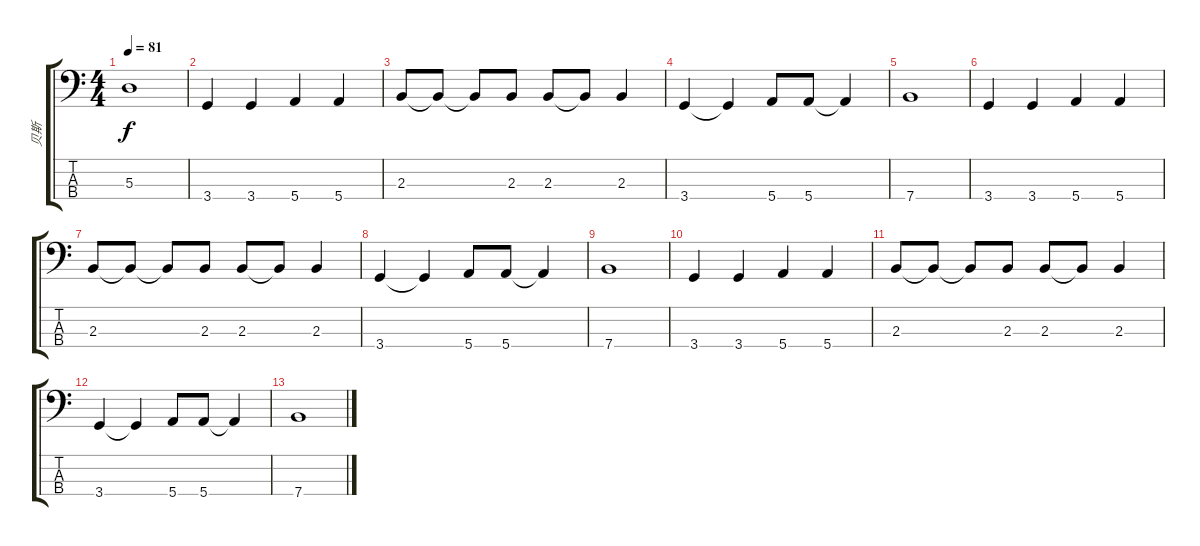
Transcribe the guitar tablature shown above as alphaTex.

\track ("贝斯" "贝斯") {instrument electricbassfinger}
\staff {score tabs}
\tuning (G2 D2 A1 E1) {hide}
\ts (4 4)
\tempo 81
\clef f4
\ks c
5.3.1{dy f} |
3.4.4 3.4.4 5.4.4 5.4.4 |
2.3.8 2.3{t}.8 2.3{t}.8 2.3.8 2.3.8 2.3{t}.8 2.3.4 |
3.4.4 3.4{t}.4 5.4.8 5.4.8 5.4{t}.4 |
7.4.1 |
3.4.4 3.4.4 5.4.4 5.4.4 |
2.3.8 2.3{t}.8 2.3{t}.8 2.3.8 2.3.8 2.3{t}.8 2.3.4 |
3.4.4 3.4{t}.4 5.4.8 5.4.8 5.4{t}.4 |
7.4.1 |
3.4.4 3.4.4 5.4.4 5.4.4 |
2.3.8 2.3{t}.8 2.3{t}.8 2.3.8 2.3.8 2.3{t}.8 2.3.4 |
3.4.4 3.4{t}.4 5.4.8 5.4.8 5.4{t}.4 |
7.4.1
